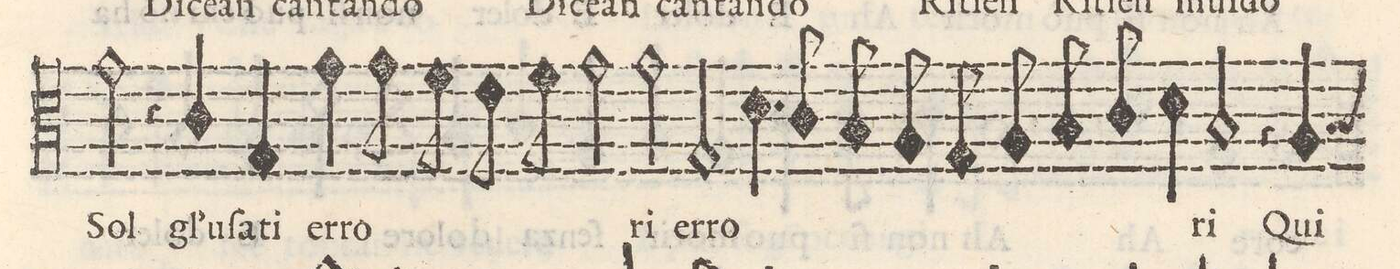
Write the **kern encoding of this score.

**kern	**text
*I"SESTO	*
*clefC3	*
*k[]	*
*met(c)	*
*M2/1	*
2g\	Sol
=18-	=18-
4r	.
4c/	gl`ufa-
4G/	-ti
4g\	er-
8g\	-ro-
8fny\	.
8e\	.
8f\	.
2g\	.
=19-	=19-
2g\	ri
2G/	er-
4.d\	-ri-
8c/	.
8B/	.
8A/	.
8G/	.
8A/	.
=20-	=20-
8B/	.
8c/	.
4d\	.
2B/	-ri
4r	.
4A/	Qui
*-	*-
